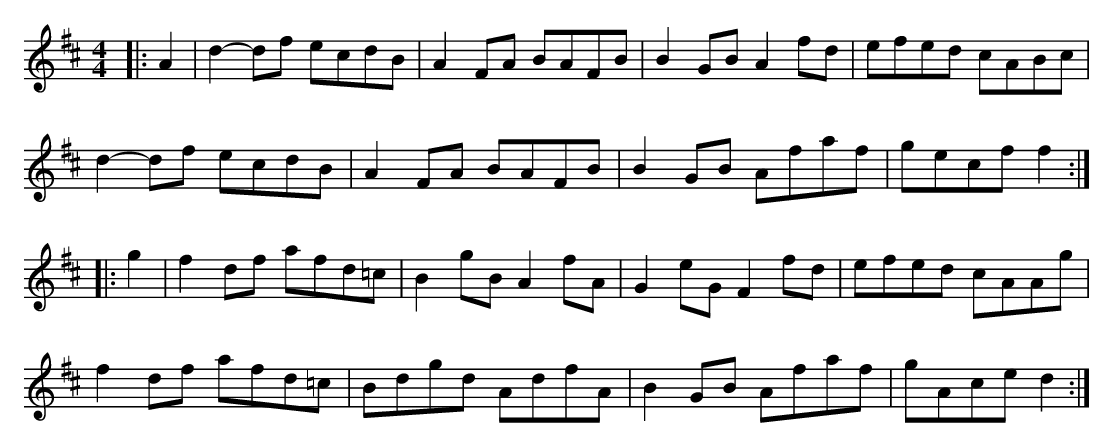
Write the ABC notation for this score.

X:1
M:4/4
K:D
|:A2|d2- df ecdB|A2 FA BAFB|B2 GB A2 fd|efed cABc|
d2- df ecdB|A2 FA BAFB|B2 GB Afaf|gecf f2:|
|:g2|f2 df afd=c|B2 gB A2 fA|G2 eG F2 fd|efed cAAg|
f2 df afd=c|Bdgd AdfA|B2 GB Afaf|gAce d2:|
